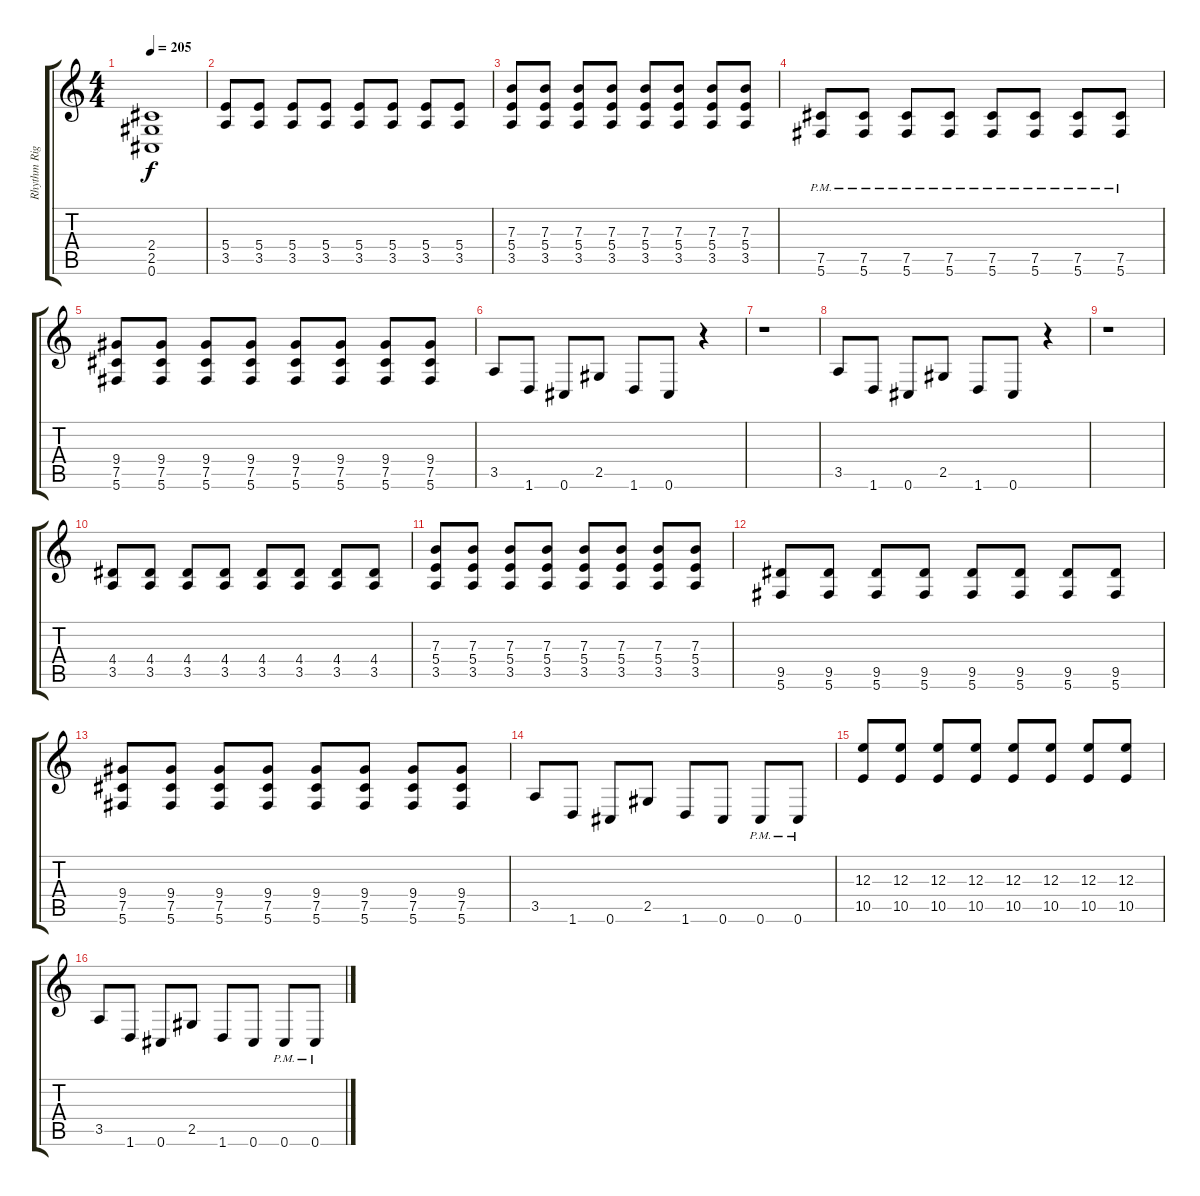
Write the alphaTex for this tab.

\track ("Rhythm Right" "Rhythm Rig") {instrument distortionguitar}
\staff {score tabs}
\tuning (Db4 Ab3 E3 B2 Gb2 Db2) {hide}
\ts (4 4)
\tempo 205
\clef g2
\ks c
(2.4 2.5 0.6).1{dy f} |
(5.4 3.5).8 (5.4 3.5).8 (5.4 3.5).8 (5.4 3.5).8 (5.4 3.5).8 (5.4 3.5).8 (5.4 3.5).8 (5.4 3.5).8 |
(7.3 5.4 3.5).8 (7.3 5.4 3.5).8 (7.3 5.4 3.5).8 (7.3 5.4 3.5).8 (7.3 5.4 3.5).8 (7.3 5.4 3.5).8 (7.3 5.4 3.5).8 (7.3 5.4 3.5).8 |
(7.5{pm} 5.6{pm}).8 (7.5{pm} 5.6{pm}).8 (7.5{pm} 5.6{pm}).8 (7.5{pm} 5.6{pm}).8 (7.5{pm} 5.6{pm}).8 (7.5{pm} 5.6{pm}).8 (7.5{pm} 5.6{pm}).8 (7.5{pm} 5.6{pm}).8 |
(9.4 7.5 5.6).8 (9.4 7.5 5.6).8 (9.4 7.5 5.6).8 (9.4 7.5 5.6).8 (9.4 7.5 5.6).8 (9.4 7.5 5.6).8 (9.4 7.5 5.6).8 (9.4 7.5 5.6).8 |
3.5.8 1.6.8 0.6.8 2.5.8 1.6.8 0.6.8 r.4 |
r.1 |
3.5.8 1.6.8 0.6.8 2.5.8 1.6.8 0.6.8 r.4 |
r.1 |
(4.4 3.5).8 (4.4 3.5).8 (4.4 3.5).8 (4.4 3.5).8 (4.4 3.5).8 (4.4 3.5).8 (4.4 3.5).8 (4.4 3.5).8 |
(7.3 5.4 3.5).8 (7.3 5.4 3.5).8 (7.3 5.4 3.5).8 (7.3 5.4 3.5).8 (7.3 5.4 3.5).8 (7.3 5.4 3.5).8 (7.3 5.4 3.5).8 (7.3 5.4 3.5).8 |
(9.5 5.6).8 (9.5 5.6).8 (9.5 5.6).8 (9.5 5.6).8 (9.5 5.6).8 (9.5 5.6).8 (9.5 5.6).8 (9.5 5.6).8 |
(9.4 7.5 5.6).8 (9.4 7.5 5.6).8 (9.4 7.5 5.6).8 (9.4 7.5 5.6).8 (9.4 7.5 5.6).8 (9.4 7.5 5.6).8 (9.4 7.5 5.6).8 (9.4 7.5 5.6).8 |
3.5.8 1.6.8 0.6.8 2.5.8 1.6.8 0.6.8 0.6{pm}.8 0.6{pm}.8 |
(12.3 10.5).8 (12.3 10.5).8 (12.3 10.5).8 (12.3 10.5).8 (12.3 10.5).8 (12.3 10.5).8 (12.3 10.5).8 (12.3 10.5).8 |
3.5.8 1.6.8 0.6.8 2.5.8 1.6.8 0.6.8 0.6{pm}.8 0.6{pm}.8
